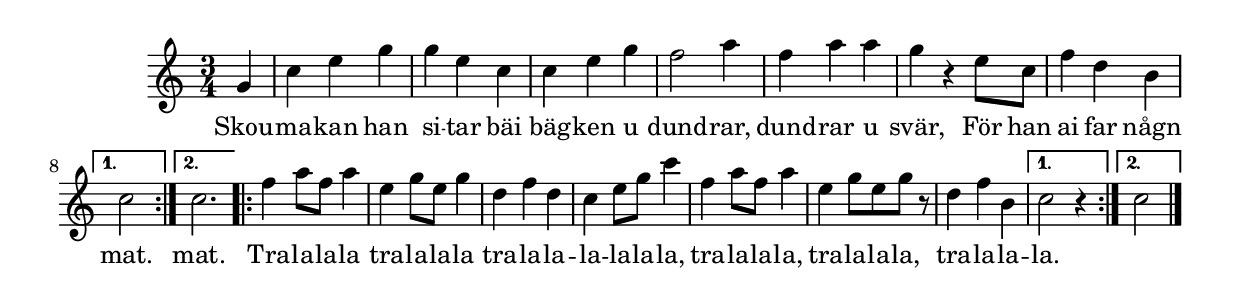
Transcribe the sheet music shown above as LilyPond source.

{
\time 3/4
\key c \major

\repeat volta 2 { 
 \partial 4
 g'4  | 
 c'' e'' g''  | 
 g'' e'' c''  | 
 c'' e'' g''  | 
 f''2 a''4  | 
  f'' a'' a''  | 
 g'' r e''8 c''  | 
 f''4 d'' b'  | 
  } 
\alternative { 
 {  
 \set Timing.measureLength = #(ly:make-moment 2/4)
 c''2
 } %( endrepeat )% 
 
 { % beginalt
 \set Timing.measureLength = #(ly:make-moment 3/4)
 c''2.   }} 
 
\repeat volta 2 { 
 f''4 a''8 f'' a''4  | 
 e'' g''8 e'' g''4  | 
 d'' f'' d''  | 
 c'' e''8 g'' c'''4  | 
  f'' a''8 f'' a''4  | 
 e'' g''8 e'' g'' r  | 
 d''4 f'' b'  | 
  } 
\alternative { 
 {  c''2 r4   |
 } %( endrepeat )% 
 
 { % beginalt
 c''2  }} 
 \bar "|."
  }
 \addlyrics {
     Skou -- ma -- kan han si -- tar bäi bäg -- ken u dund -- rar,
     dund -- rar u svär, För han ai far någn mat. mat.
     Tra -- la -- la -- la tra -- la -- la -- la tra -- la -- la -- la -- la -- la -- la,
     tra -- la -- la -- la, tra -- la -- la -- la, tra -- la -- la -- la.
}
